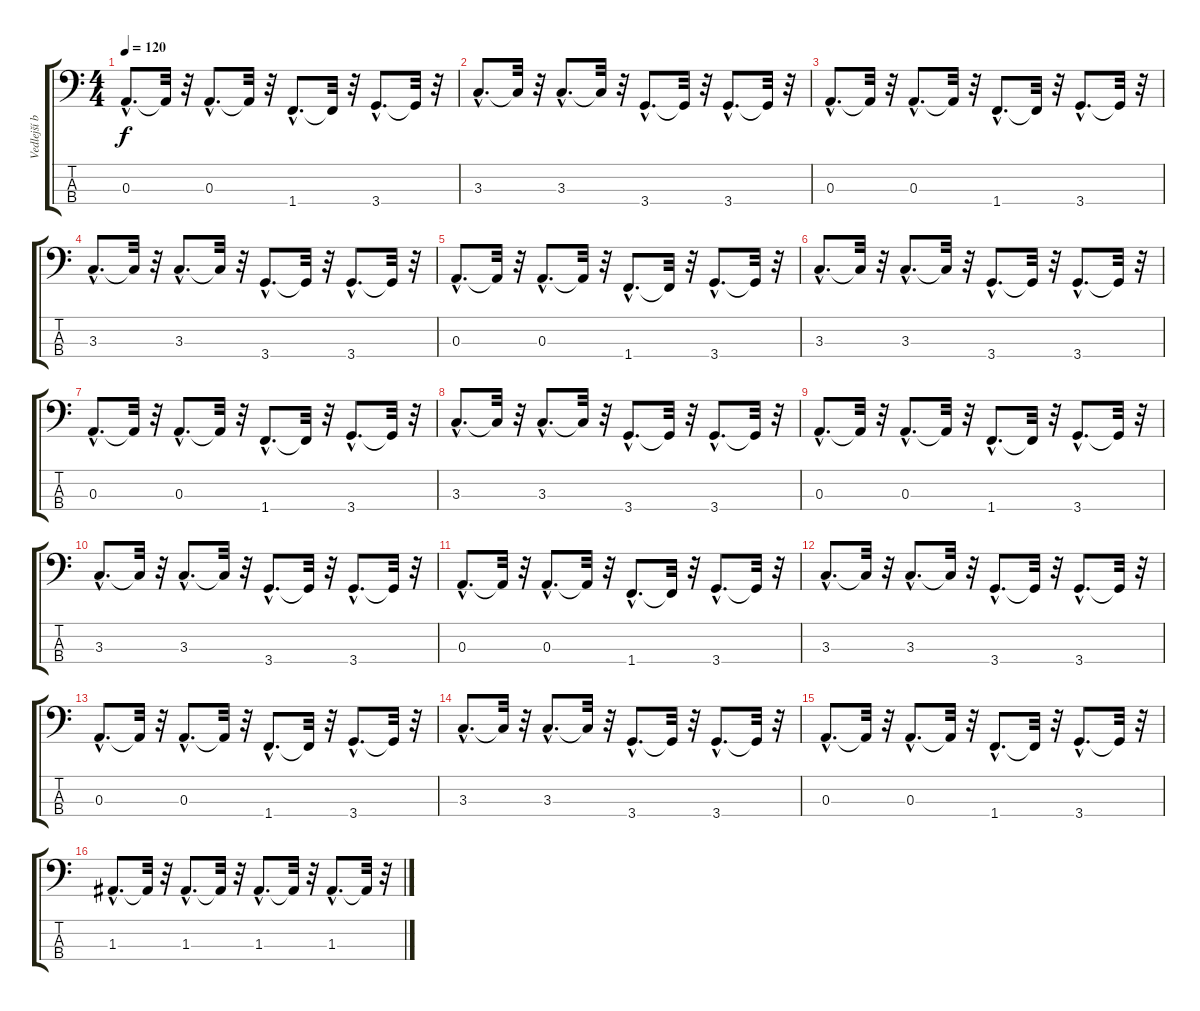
\track ("Vedlejší basovka" "Vedlejší b") {instrument electricbassfinger}
\staff {score tabs}
\tuning (G2 D2 A1 E1) {hide}
\ts (4 4)
\tempo 120
\clef f4
\ks c
0.3{hac}.8{d dy f} 0.3{t}.32 r.32 0.3{hac}.8{d} 0.3{t}.32 r.32 1.4{hac}.8{d} 1.4{t}.32 r.32 3.4{hac}.8{d} 3.4{t}.32 r.32 |
3.3{hac}.8{d} 3.3{t}.32 r.32 3.3{hac}.8{d} 3.3{t}.32 r.32 3.4{hac}.8{d} 3.4{t}.32 r.32 3.4{hac}.8{d} 3.4{t}.32 r.32 |
0.3{hac}.8{d} 0.3{t}.32 r.32 0.3{hac}.8{d} 0.3{t}.32 r.32 1.4{hac}.8{d} 1.4{t}.32 r.32 3.4{hac}.8{d} 3.4{t}.32 r.32 |
3.3{hac}.8{d} 3.3{t}.32 r.32 3.3{hac}.8{d} 3.3{t}.32 r.32 3.4{hac}.8{d} 3.4{t}.32 r.32 3.4{hac}.8{d} 3.4{t}.32 r.32 |
0.3{hac}.8{d} 0.3{t}.32 r.32 0.3{hac}.8{d} 0.3{t}.32 r.32 1.4{hac}.8{d} 1.4{t}.32 r.32 3.4{hac}.8{d} 3.4{t}.32 r.32 |
3.3{hac}.8{d} 3.3{t}.32 r.32 3.3{hac}.8{d} 3.3{t}.32 r.32 3.4{hac}.8{d} 3.4{t}.32 r.32 3.4{hac}.8{d} 3.4{t}.32 r.32 |
0.3{hac}.8{d} 0.3{t}.32 r.32 0.3{hac}.8{d} 0.3{t}.32 r.32 1.4{hac}.8{d} 1.4{t}.32 r.32 3.4{hac}.8{d} 3.4{t}.32 r.32 |
3.3{hac}.8{d} 3.3{t}.32 r.32 3.3{hac}.8{d} 3.3{t}.32 r.32 3.4{hac}.8{d} 3.4{t}.32 r.32 3.4{hac}.8{d} 3.4{t}.32 r.32 |
0.3{hac}.8{d} 0.3{t}.32 r.32 0.3{hac}.8{d} 0.3{t}.32 r.32 1.4{hac}.8{d} 1.4{t}.32 r.32 3.4{hac}.8{d} 3.4{t}.32 r.32 |
3.3{hac}.8{d} 3.3{t}.32 r.32 3.3{hac}.8{d} 3.3{t}.32 r.32 3.4{hac}.8{d} 3.4{t}.32 r.32 3.4{hac}.8{d} 3.4{t}.32 r.32 |
0.3{hac}.8{d} 0.3{t}.32 r.32 0.3{hac}.8{d} 0.3{t}.32 r.32 1.4{hac}.8{d} 1.4{t}.32 r.32 3.4{hac}.8{d} 3.4{t}.32 r.32 |
3.3{hac}.8{d} 3.3{t}.32 r.32 3.3{hac}.8{d} 3.3{t}.32 r.32 3.4{hac}.8{d} 3.4{t}.32 r.32 3.4{hac}.8{d} 3.4{t}.32 r.32 |
0.3{hac}.8{d} 0.3{t}.32 r.32 0.3{hac}.8{d} 0.3{t}.32 r.32 1.4{hac}.8{d} 1.4{t}.32 r.32 3.4{hac}.8{d} 3.4{t}.32 r.32 |
3.3{hac}.8{d} 3.3{t}.32 r.32 3.3{hac}.8{d} 3.3{t}.32 r.32 3.4{hac}.8{d} 3.4{t}.32 r.32 3.4{hac}.8{d} 3.4{t}.32 r.32 |
0.3{hac}.8{d} 0.3{t}.32 r.32 0.3{hac}.8{d} 0.3{t}.32 r.32 1.4{hac}.8{d} 1.4{t}.32 r.32 3.4{hac}.8{d} 3.4{t}.32 r.32 |
1.3{hac}.8{d} 1.3{t}.32 r.32 1.3{hac}.8{d} 1.3{t}.32 r.32 1.3{hac}.8{d} 1.3{t}.32 r.32 1.3{hac}.8{d} 1.3{t}.32 r.32
